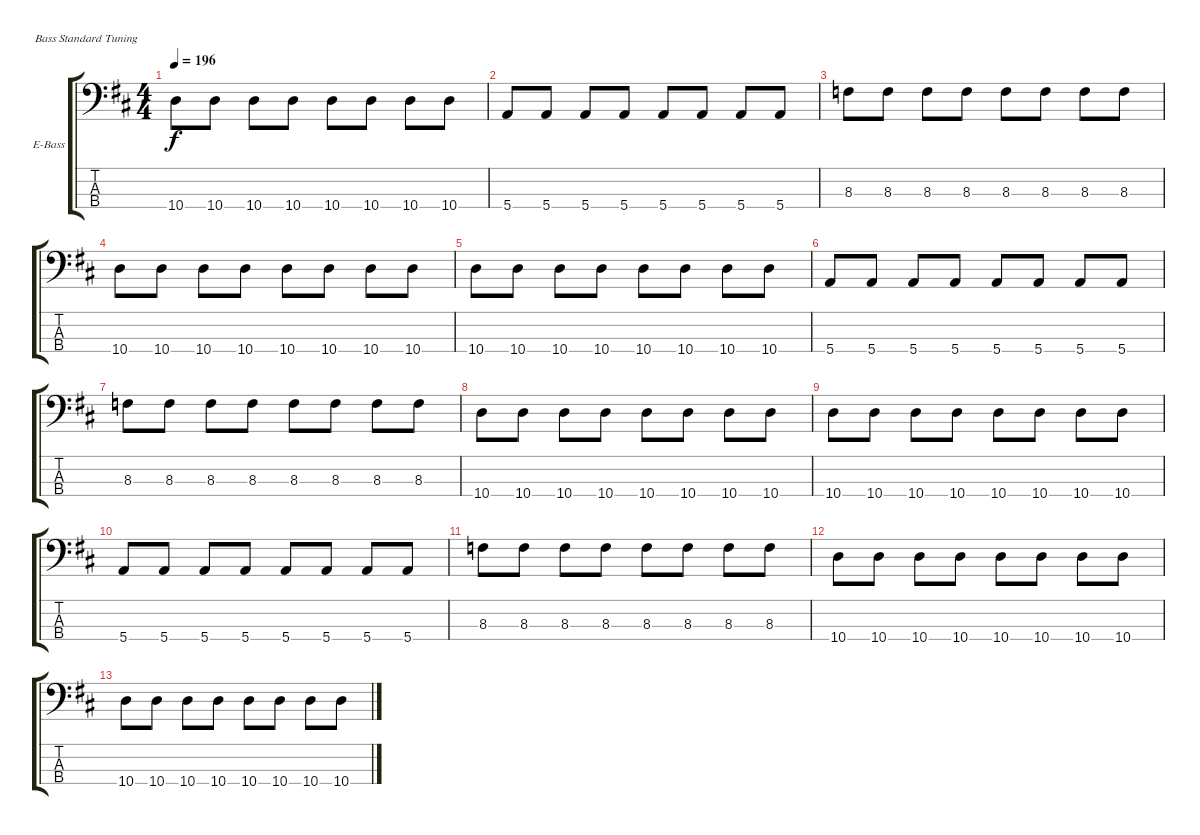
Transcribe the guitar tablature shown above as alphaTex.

\defaultSystemsLayout 4
\bracketExtendMode groupsimilarinstruments
\firstSystemTrackNameOrientation horizontal
\otherSystemsTrackNameOrientation horizontal
\track ("Electric Bass" "E-Bass") {instrument electricbassfinger}
\staff {score tabs}
\tuning (G2 D2 A1 E1)
\ts (4 4)
\tempo 196
\clef f4
\ks d
10.4.8{dy f} 10.4.8 10.4.8 10.4.8 10.4.8 10.4.8 10.4.8 10.4.8 |
5.4.8 5.4.8 5.4.8 5.4.8 5.4.8 5.4.8 5.4.8 5.4.8 |
8.3.8 8.3.8 8.3.8 8.3.8 8.3.8 8.3.8 8.3.8 8.3.8 |
10.4.8 10.4.8 10.4.8 10.4.8 10.4.8 10.4.8 10.4.8 10.4.8 |
10.4.8 10.4.8 10.4.8 10.4.8 10.4.8 10.4.8 10.4.8 10.4.8 |
5.4.8 5.4.8 5.4.8 5.4.8 5.4.8 5.4.8 5.4.8 5.4.8 |
8.3.8 8.3.8 8.3.8 8.3.8 8.3.8 8.3.8 8.3.8 8.3.8 |
10.4.8 10.4.8 10.4.8 10.4.8 10.4.8 10.4.8 10.4.8 10.4.8 |
10.4.8 10.4.8 10.4.8 10.4.8 10.4.8 10.4.8 10.4.8 10.4.8 |
5.4.8 5.4.8 5.4.8 5.4.8 5.4.8 5.4.8 5.4.8 5.4.8 |
8.3.8 8.3.8 8.3.8 8.3.8 8.3.8 8.3.8 8.3.8 8.3.8 |
10.4.8 10.4.8 10.4.8 10.4.8 10.4.8 10.4.8 10.4.8 10.4.8 |
10.4.8 10.4.8 10.4.8 10.4.8 10.4.8 10.4.8 10.4.8 10.4.8
